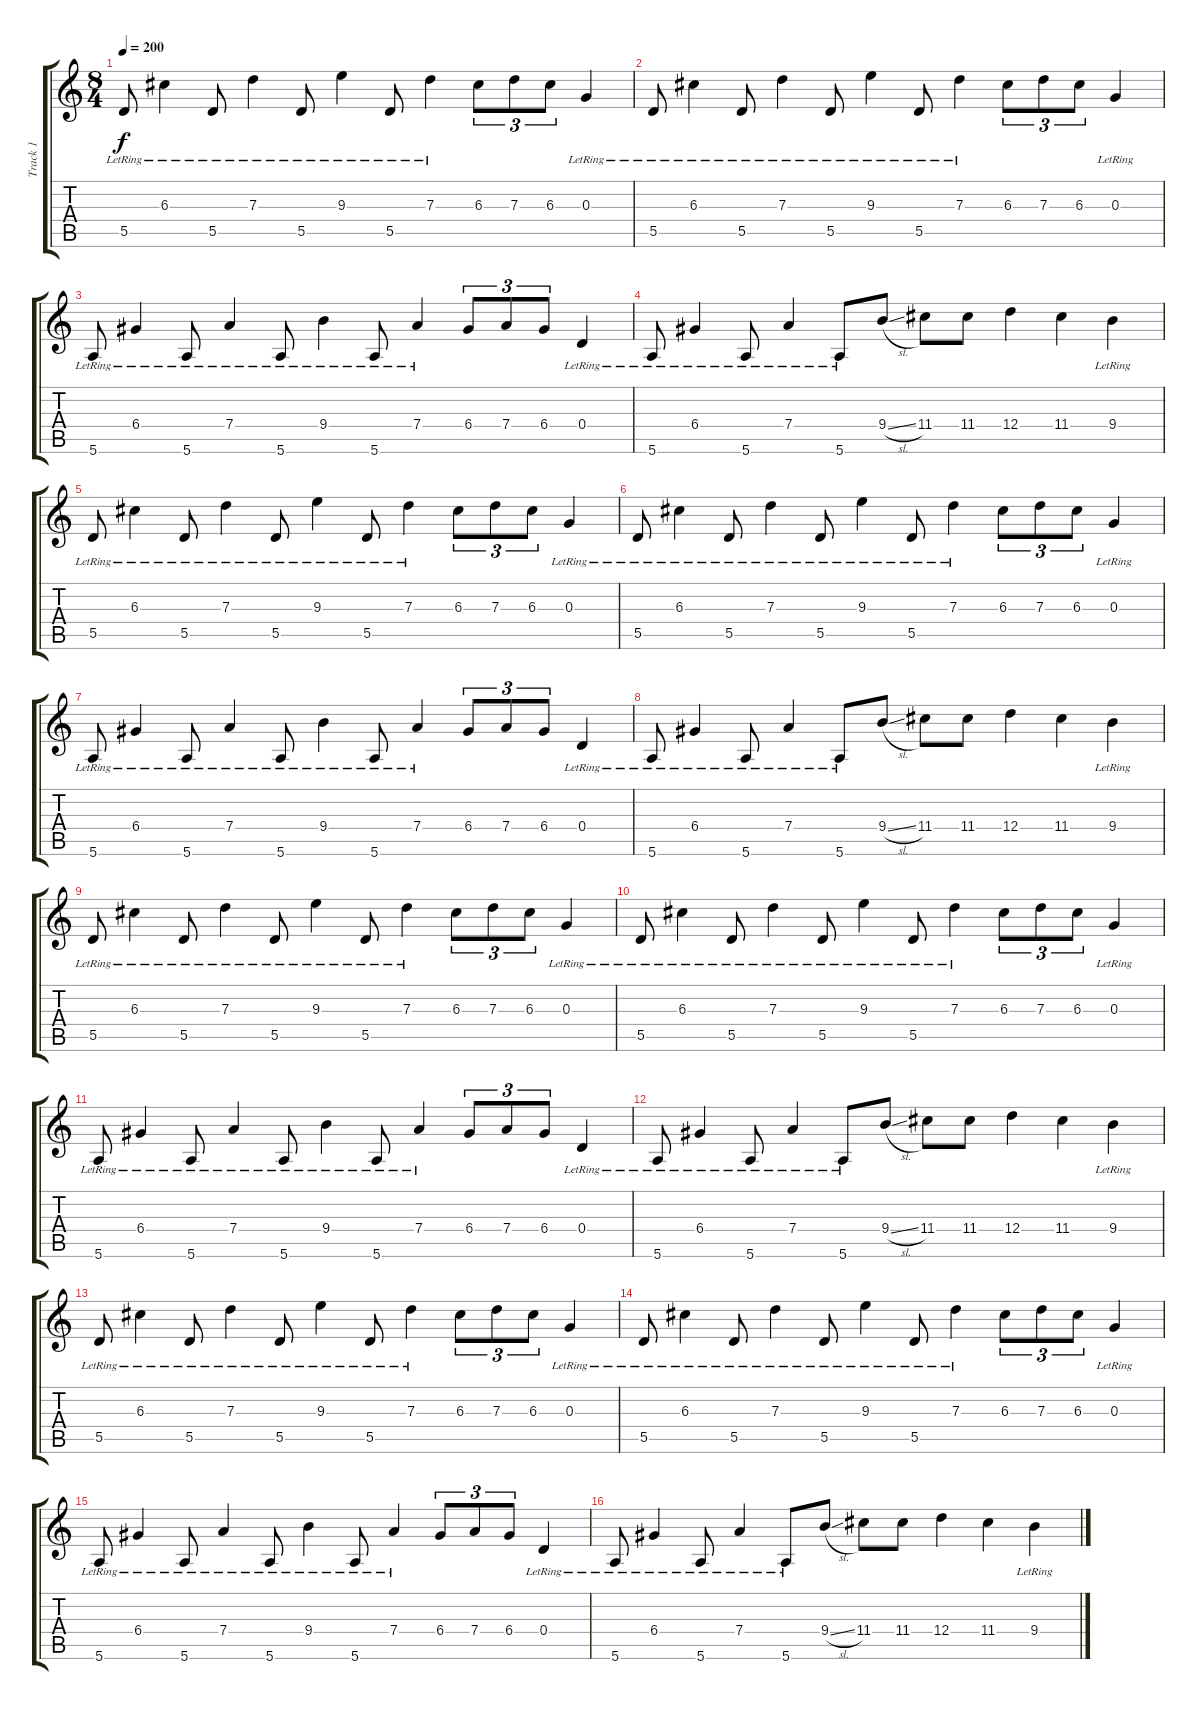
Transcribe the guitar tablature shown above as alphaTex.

\track ("Track 1" "Track 1") {instrument acousticguitarsteel}
\staff {score tabs}
\tuning (E4 B3 G3 D3 A2 E2) {hide}
\ts (8 4)
\tempo 200
\clef g2
\ks c
5.5{lr}.8{dy f} 6.3{lr}.4 5.5{lr}.8 7.3{lr}.4 5.5{lr}.8 9.3{lr}.4 5.5{lr}.8 7.3{lr}.4 6.3.8{tu (3 2)} 7.3.8{tu (3 2)} 6.3.8{tu (3 2)} 0.3{lr}.4 |
5.5{lr}.8 6.3{lr}.4 5.5{lr}.8 7.3{lr}.4 5.5{lr}.8 9.3{lr}.4 5.5{lr}.8 7.3{lr}.4 6.3.8{tu (3 2)} 7.3.8{tu (3 2)} 6.3.8{tu (3 2)} 0.3{lr}.4 |
5.6{lr}.8 6.4{lr}.4 5.6{lr}.8 7.4{lr}.4 5.6{lr}.8 9.4{lr}.4 5.6{lr}.8 7.4{lr}.4 6.4.8{tu (3 2)} 7.4.8{tu (3 2)} 6.4.8{tu (3 2)} 0.4{lr}.4 |
5.6{lr}.8 6.4{lr}.4 5.6{lr}.8 7.4{lr}.4 5.6{lr}.8 9.4{sl}.8 11.4.8 11.4.8 12.4.4 11.4.4 9.4{lr}.4 |
5.5{lr}.8 6.3{lr}.4 5.5{lr}.8 7.3{lr}.4 5.5{lr}.8 9.3{lr}.4 5.5{lr}.8 7.3{lr}.4 6.3.8{tu (3 2)} 7.3.8{tu (3 2)} 6.3.8{tu (3 2)} 0.3{lr}.4 |
5.5{lr}.8 6.3{lr}.4 5.5{lr}.8 7.3{lr}.4 5.5{lr}.8 9.3{lr}.4 5.5{lr}.8 7.3{lr}.4 6.3.8{tu (3 2)} 7.3.8{tu (3 2)} 6.3.8{tu (3 2)} 0.3{lr}.4 |
5.6{lr}.8 6.4{lr}.4 5.6{lr}.8 7.4{lr}.4 5.6{lr}.8 9.4{lr}.4 5.6{lr}.8 7.4{lr}.4 6.4.8{tu (3 2)} 7.4.8{tu (3 2)} 6.4.8{tu (3 2)} 0.4{lr}.4 |
5.6{lr}.8 6.4{lr}.4 5.6{lr}.8 7.4{lr}.4 5.6{lr}.8 9.4{sl}.8 11.4.8 11.4.8 12.4.4 11.4.4 9.4{lr}.4 |
5.5{lr}.8 6.3{lr}.4 5.5{lr}.8 7.3{lr}.4 5.5{lr}.8 9.3{lr}.4 5.5{lr}.8 7.3{lr}.4 6.3.8{tu (3 2)} 7.3.8{tu (3 2)} 6.3.8{tu (3 2)} 0.3{lr}.4 |
5.5{lr}.8 6.3{lr}.4 5.5{lr}.8 7.3{lr}.4 5.5{lr}.8 9.3{lr}.4 5.5{lr}.8 7.3{lr}.4 6.3.8{tu (3 2)} 7.3.8{tu (3 2)} 6.3.8{tu (3 2)} 0.3{lr}.4 |
5.6{lr}.8 6.4{lr}.4 5.6{lr}.8 7.4{lr}.4 5.6{lr}.8 9.4{lr}.4 5.6{lr}.8 7.4{lr}.4 6.4.8{tu (3 2)} 7.4.8{tu (3 2)} 6.4.8{tu (3 2)} 0.4{lr}.4 |
5.6{lr}.8 6.4{lr}.4 5.6{lr}.8 7.4{lr}.4 5.6{lr}.8 9.4{sl}.8 11.4.8 11.4.8 12.4.4 11.4.4 9.4{lr}.4 |
5.5{lr}.8 6.3{lr}.4 5.5{lr}.8 7.3{lr}.4 5.5{lr}.8 9.3{lr}.4 5.5{lr}.8 7.3{lr}.4 6.3.8{tu (3 2)} 7.3.8{tu (3 2)} 6.3.8{tu (3 2)} 0.3{lr}.4 |
5.5{lr}.8 6.3{lr}.4 5.5{lr}.8 7.3{lr}.4 5.5{lr}.8 9.3{lr}.4 5.5{lr}.8 7.3{lr}.4 6.3.8{tu (3 2)} 7.3.8{tu (3 2)} 6.3.8{tu (3 2)} 0.3{lr}.4 |
5.6{lr}.8 6.4{lr}.4 5.6{lr}.8 7.4{lr}.4 5.6{lr}.8 9.4{lr}.4 5.6{lr}.8 7.4{lr}.4 6.4.8{tu (3 2)} 7.4.8{tu (3 2)} 6.4.8{tu (3 2)} 0.4{lr}.4 |
5.6{lr}.8 6.4{lr}.4 5.6{lr}.8 7.4{lr}.4 5.6{lr}.8 9.4{sl}.8 11.4.8 11.4.8 12.4.4 11.4.4 9.4{lr}.4
